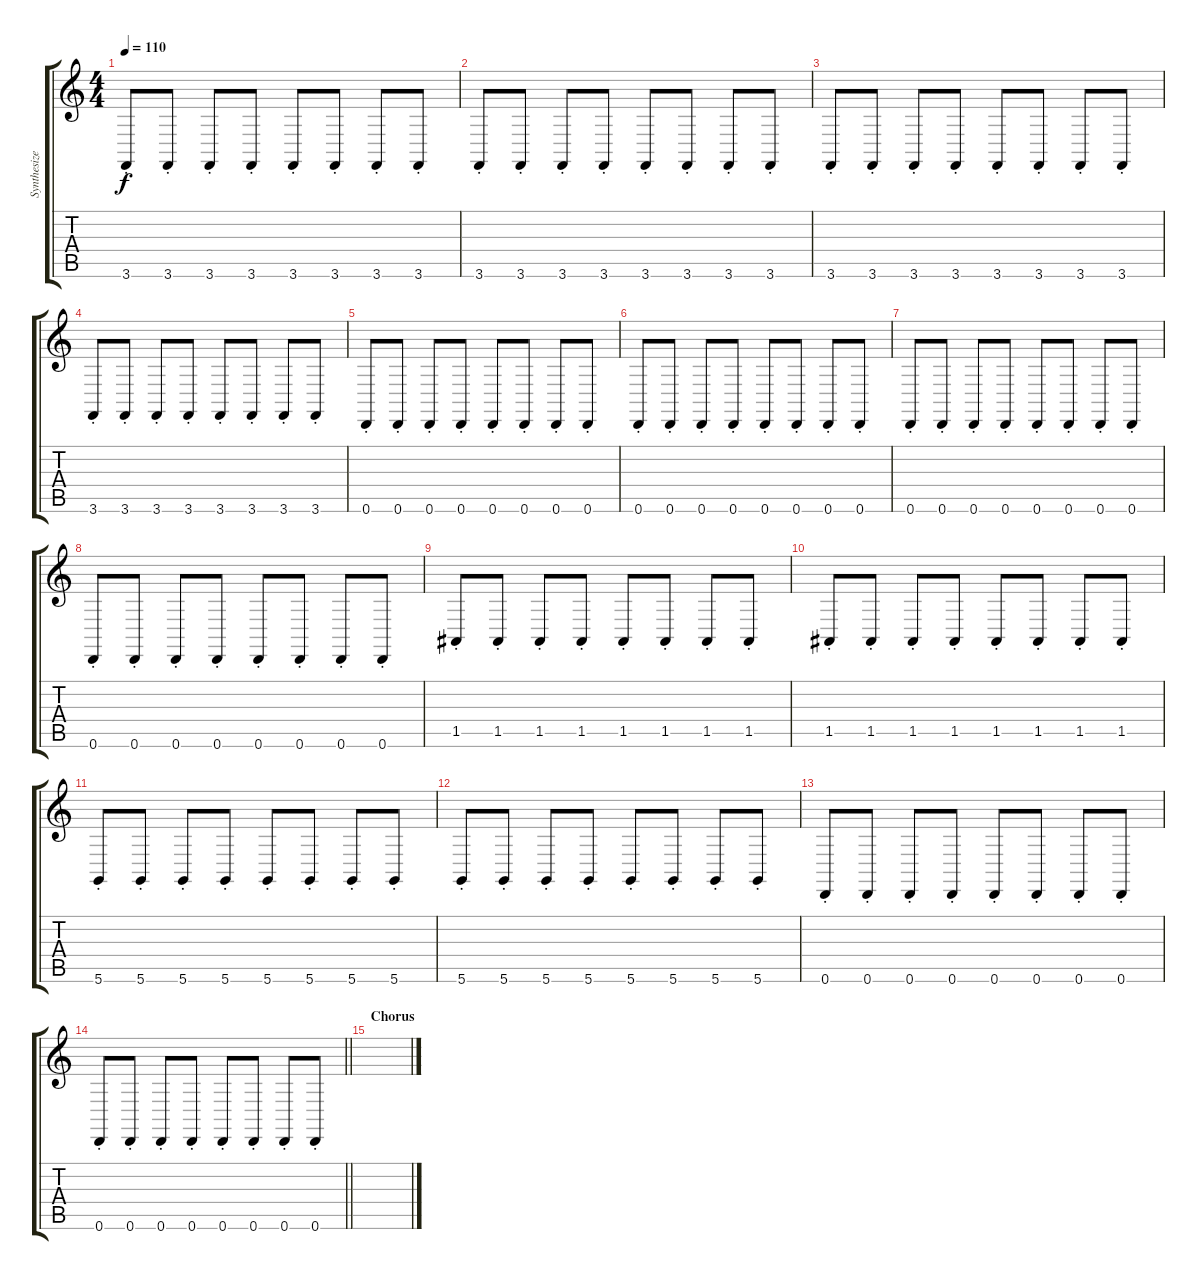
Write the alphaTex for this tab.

\track ("Synthesizer (L)" "Synthesize") {instrument lead1square}
\staff {score tabs}
\tuning (E4 B3 G3 D3 A2 D2) {hide}
\ts (4 4)
\tempo 110
\clef g2
\ks c
3.6{st}.8{dy f} 3.6{st}.8 3.6{st}.8 3.6{st}.8 3.6{st}.8 3.6{st}.8 3.6{st}.8 3.6{st}.8 |
3.6{st}.8 3.6{st}.8 3.6{st}.8 3.6{st}.8 3.6{st}.8 3.6{st}.8 3.6{st}.8 3.6{st}.8 |
3.6{st}.8 3.6{st}.8 3.6{st}.8 3.6{st}.8 3.6{st}.8 3.6{st}.8 3.6{st}.8 3.6{st}.8 |
3.6{st}.8 3.6{st}.8 3.6{st}.8 3.6{st}.8 3.6{st}.8 3.6{st}.8 3.6{st}.8 3.6{st}.8 |
0.6{st}.8{volume 16} 0.6{st}.8 0.6{st}.8 0.6{st}.8 0.6{st}.8 0.6{st}.8 0.6{st}.8 0.6{st}.8 |
0.6{st}.8 0.6{st}.8 0.6{st}.8 0.6{st}.8 0.6{st}.8 0.6{st}.8 0.6{st}.8 0.6{st}.8 |
0.6{st}.8 0.6{st}.8 0.6{st}.8 0.6{st}.8 0.6{st}.8 0.6{st}.8 0.6{st}.8 0.6{st}.8 |
0.6{st}.8 0.6{st}.8 0.6{st}.8 0.6{st}.8 0.6{st}.8 0.6{st}.8 0.6{st}.8 0.6{st}.8 |
1.5{st}.8 1.5{st}.8 1.5{st}.8 1.5{st}.8 1.5{st}.8 1.5{st}.8 1.5{st}.8 1.5{st}.8 |
1.5{st}.8 1.5{st}.8 1.5{st}.8 1.5{st}.8 1.5{st}.8 1.5{st}.8 1.5{st}.8 1.5{st}.8 |
5.6{st}.8{volume 8} 5.6{st}.8 5.6{st}.8 5.6{st}.8 5.6{st}.8 5.6{st}.8 5.6{st}.8 5.6{st}.8 |
5.6{st}.8 5.6{st}.8 5.6{st}.8 5.6{st}.8 5.6{st}.8 5.6{st}.8 5.6{st}.8 5.6{st}.8 |
0.6{st}.8 0.6{st}.8 0.6{st}.8 0.6{st}.8 0.6{st}.8 0.6{st}.8 0.6{st}.8 0.6{st}.8 |
\barLineRight lightlight
0.6{st}.8 0.6{st}.8 0.6{st}.8 0.6{st}.8 0.6{st}.8 0.6{st}.8 0.6{st}.8 0.6{st}.8 |
\section ("" "Chorus")
